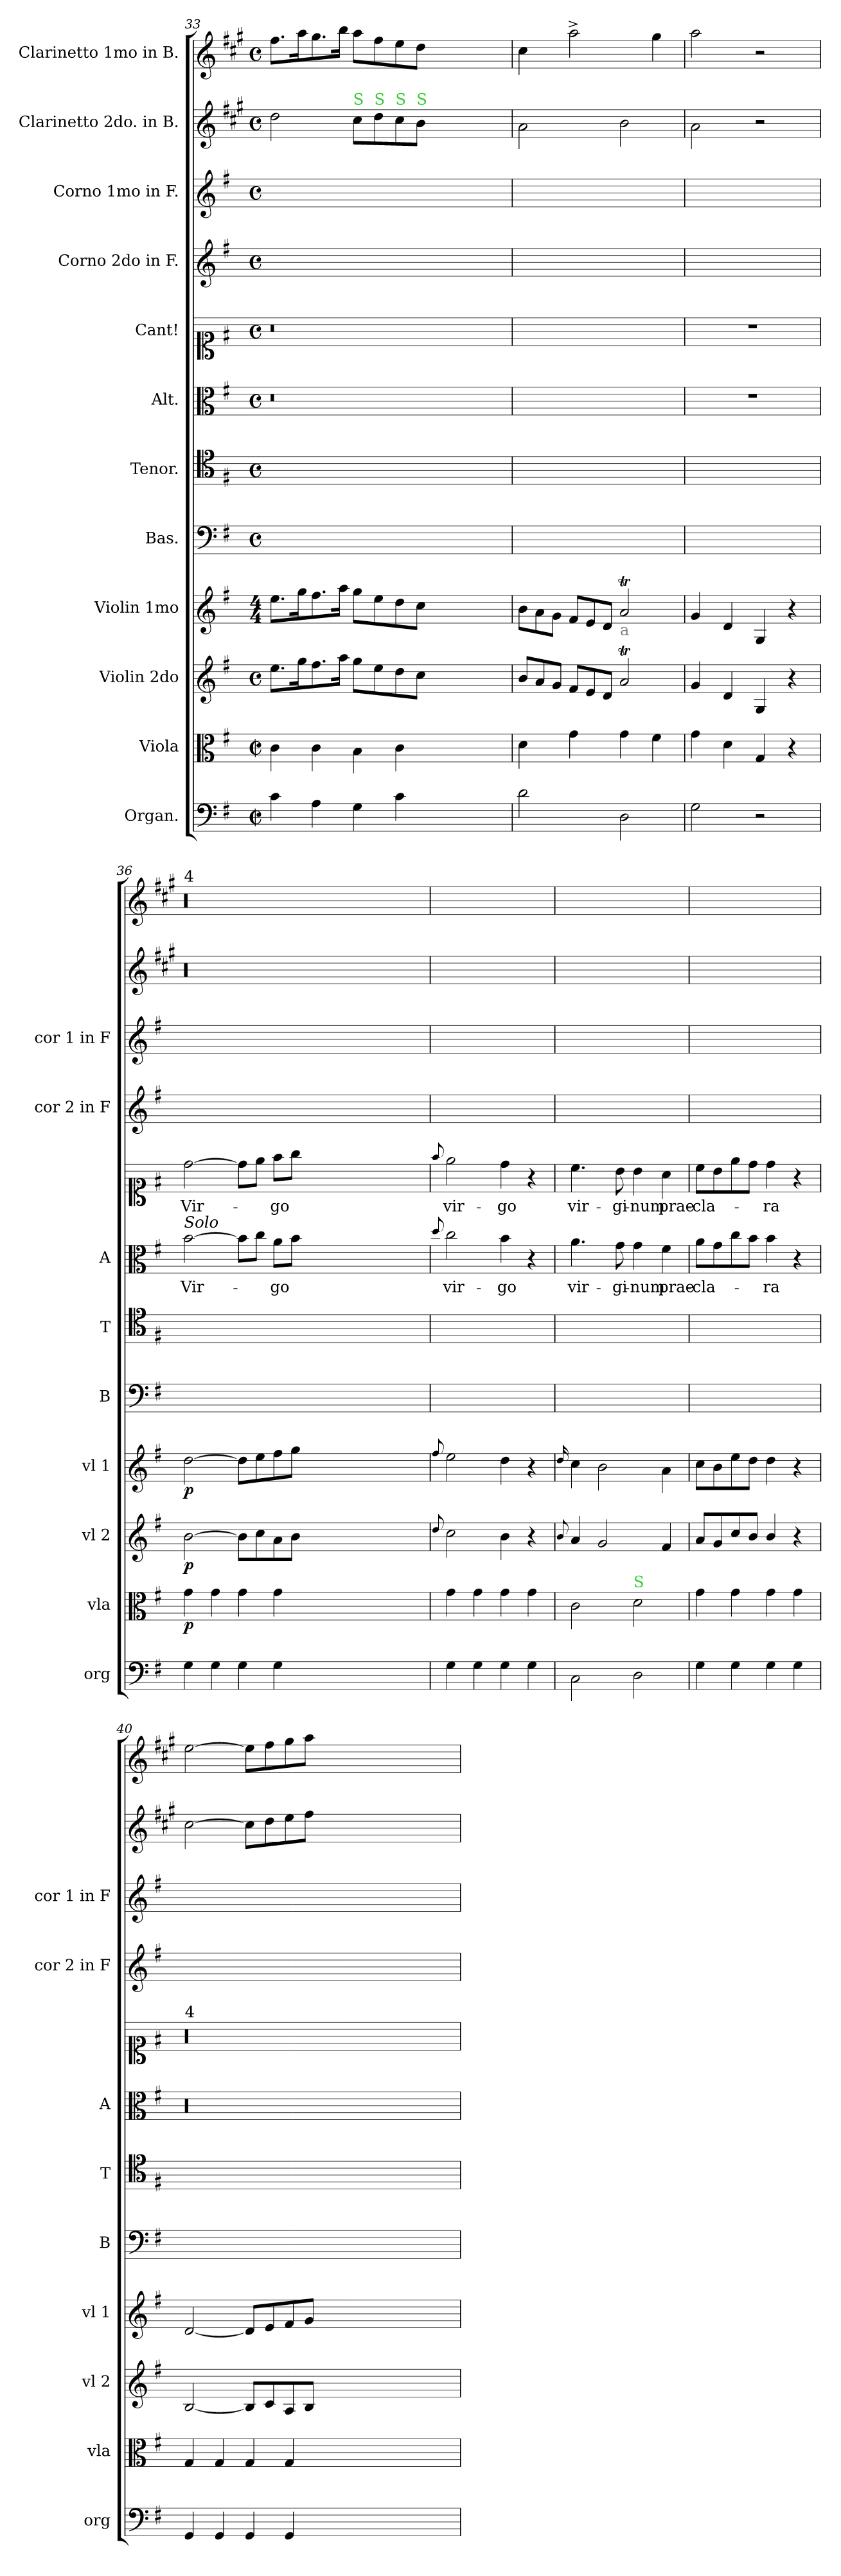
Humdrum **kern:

**kern	**dynam	**kern	**dynam	**kern	**dynam	**kern	**dynam	**kern	**kern	**kern	**text	**kern	**text	**kern	**kern	**kern	**kern
*part12	*part12	*part11	*part11	*part10	*part10	*part9	*part9	*part8	*part7	*part6	*part6	*part5	*part5	*part4	*part3	*part2	*part1
*staff12	*staff12	*staff11	*staff11	*staff10	*staff10	*staff9	*staff9	*staff8	*staff7	*staff6	*staff6	*staff5	*staff5	*staff4	*staff3	*staff2	*staff1
*I"Organ.	*	*I"Viola	*	*I"Violin 2do	*	*I"Violin 1mo	*	*I"Bas.	*I"Tenor.	*I"Alt.	*	*I"Cant!	*	*I"Corno 2do in F.	*I"Corno 1mo in F.	*I"Clarinetto 2do. in B.	*I"Clarinetto 1mo in B.
*I'org	*	*I'vla	*	*I'vl 2	*	*I'vl 1	*	*I'B	*I'T	*I'A	*	*	*	*I'cor 2 in F	*I'cor 1 in F	*	*
*clefF4	*	*clefC3	*	*clefG2	*	*clefG2	*	*clefF4	*clefC4	*clefC3	*	*clefC1	*	*clefG2	*clefG2	*clefG2	*clefG2
*	*	*	*	*	*	*	*	*	*	*	*	*	*	*ITrd4c7	*ITrd4c7	*ITrd1c2	*ITrd1c2
*k[f#]	*	*k[f#]	*	*k[f#]	*	*k[f#]	*	*k[f#]	*k[f#]	*k[f#]	*	*k[f#]	*	*k[]	*k[]	*k[f#]	*k[f#]
*G:	*	*G:	*	*G:	*	*G:	*	*G:	*G:	*G:	*	*G:	*	*	*	*G:	*G:
*M4/4	*	*M4/4	*	*M4/4	*	*M4/4	*	*M4/4	*M4/4	*M4/4	*	*M4/4	*	*M4/4	*M4/4	*M4/4	*M4/4
*met(c|)	*	*met(c|)	*	*met(c)	*	*	*	*met(c)	*met(c)	*met(c)	*	*met(c)	*	*met(c)	*met(c)	*met(c)	*met(c)
=33	=33	=33	=33	=33	=33	=33	=33	=33	=33	=33	=33	=33	=33	=33	=33	=33	=33
4c\	.	4c\	.	8.ee\L	.	8.ee\L	for	1ryy	1ryy	0r	.	0r	.	1ryy	1ryy	2cc\	8.ee\L
.	.	.	.	16gg\K	.	16gg\K	.	.	.	.	.	.	.	.	.	.	16gg\K
4A\	.	4c\	.	8.ff#\	.	8.ff#\	.	.	.	.	.	.	.	.	.	.	8.ff#\
.	.	.	.	16aa\Jk	.	16aa\Jk	.	.	.	.	.	.	.	.	.	.	16aa\Jk
!	!	!	!	!	!	!	!	!	!	!	!	!	!	!	!	!LO:TX:a:color=limegreen:t=S	!
4G\	.	4B\	.	8gg\L	.	8gg\L	.	.	.	.	.	.	.	.	.	8b\L	8gg\L
!	!	!	!	!	!	!	!	!	!	!	!	!	!	!	!	!LO:TX:a:color=limegreen:t=S	!
.	.	.	.	8ee\	.	8ee\	.	.	.	.	.	.	.	.	.	8cc\	8ee\
!	!	!	!	!	!	!	!	!	!	!	!	!	!	!	!	!LO:TX:a:color=limegreen:t=S	!
4c\	.	4c\	.	8dd\	.	8dd\	.	.	.	.	.	.	.	.	.	8b\	8dd\
!	!	!	!	!	!	!	!	!	!	!	!	!	!	!	!	!LO:TX:a:color=limegreen:t=S	!
.	.	.	.	8cc\J	.	8cc\J	.	.	.	.	.	.	.	.	.	8a\J	8cc\J
1ryy	.	1ryy	.	1ryy	.	1ryy	.	1ryy	1ryy	.	.	.	.	1ryy	1ryy	1ryy	1ryy
=34	=34	=34	=34	=34	=34	=34	=34	=34	=34	=34	=34	=34	=34	=34	=34	=34	=34
*	*	*	*	*Xtuplet	*	*Xtuplet	*	*	*	*	*	*	*	*	*	*	*
2d\	.	4d\	.	12b/L	.	12b\L	.	1ryy	1ryy	1ryy	.	1ryy	.	1ryy	1ryy	2g\	4b\
.	.	.	.	12a/	.	12a\	.	.	.	.	.	.	.	.	.	.	.
.	.	.	.	12g/J	.	12g\J	.	.	.	.	.	.	.	.	.	.	.
.	.	4g\	.	12f#/L	.	12f#/L	.	.	.	.	.	.	.	.	.	.	2gg^\
.	.	.	.	12e/	.	12e/	.	.	.	.	.	.	.	.	.	.	.
.	.	.	.	12d/J	.	12d/J	.	.	.	.	.	.	.	.	.	.	.
!	!	!	!	!	!	!LO:TX:b:color=grey:t=a	!	!	!	!	!	!	!	!	!	!	!
2D\	.	4g\	.	2aT/	.	2aT/	.	.	.	.	.	.	.	.	.	2a\	.
.	.	4f#\	.	.	.	.	.	.	.	.	.	.	.	.	.	.	4ff#
=35	=35	=35	=35	=35	=35	=35	=35	=35	=35	=35	=35	=35	=35	=35	=35	=35	=35
2G\	.	4g\	.	4g/	.	4g/	.	1ryy	1ryy	1r	.	1r	.	1ryy	1ryy	2g\	2gg\
.	.	4d\	.	4d/	.	4d/	.	.	.	.	.	.	.	.	.	.	.
2r	.	4G/	.	4G/	.	4G/	.	.	.	.	.	.	.	.	.	2r	2r
.	.	4r	.	4r	.	4r	.	.	.	.	.	.	.	.	.	.	.
=36	=36	=36	=36	=36	=36	=36	=36	=36	=36	=36	=36	=36	=36	=36	=36	=36	=36
!	!	!	!	!	!	!	!	!	!	!	!	!	!	!	!	!	!LO:TX:a:t=4
!	!	!	!	!	!	!	!	!	!	!LO:TX:a:i:t=Solo	!	!	!	!	!	!	!
4G\	p&colon;	4g\	p	[2b	p	[2dd\	p.	1ryy	1ryy	[2b	Vir-	[2dd	Vir-	1ryy	1ryy	00r	00r
4G\	.	4g\	.	.	.	.	.	.	.	.	.	.	.	.	.	.	.
4G\	.	4g\	.	8bL]	.	8dd\L]	.	.	.	8bL]	.	8ddL]	.	.	.	.	.
.	.	.	.	8cc\	.	8ee\	.	.	.	8cc\J	.	8eeJ	.	.	.	.	.
4G\	.	4g\	.	8a\	.	8ff#\	.	.	.	8a\L	-go	8ff#\L	-go	.	.	.	.
.	.	.	.	8b\J	.	8gg\J	.	.	.	8b\J	.	8gg\J	.	.	.	.	.
0.ryy	.	0.ryy	.	0.ryy	.	0.ryy	.	0.ryy	0.ryy	0.ryy	.	0.ryy	.	0.ryy	0.ryy	.	.
=37	=37	=37	=37	=37	=37	=37	=37	=37	=37	=37	=37	=37	=37	=37	=37	=37	=37
.	.	.	.	8qqdd/	.	8qqff#/	.	.	.	8qqdd/	.	8qqff#/	.	.	.	.	.
4G\	.	4g\	.	2cc\	.	2ee\	.	1ryy	1ryy	2cc\	vir-	2ee\	vir-	1ryy	1ryy	1ryy	1ryy
4G\	.	4g\	.	.	.	.	.	.	.	.	.	.	.	.	.	.	.
4G\	.	4g\	.	4b\	.	4dd\	.	.	.	4b\	-go	4dd\	-go	.	.	.	.
4G\	.	4g\	.	4r	.	4r	.	.	.	4r	.	4r	.	.	.	.	.
=38	=38	=38	=38	=38	=38	=38	=38	=38	=38	=38	=38	=38	=38	=38	=38	=38	=38
.	.	.	.	8qqb/	.	16qqdd/	.	.	.	.	.	.	.	.	.	.	.
2C\	.	2c\	.	4a/	.	4cc\	.	1ryy	1ryy	4.a\	vir-	4.cc\	vir-	1ryy	1ryy	1ryy	1ryy
.	.	.	.	2g/	.	2b\	.	.	.	.	.	.	.	.	.	.	.
.	.	.	.	.	.	.	.	.	.	8g\	-gi-	8b\	-gi-	.	.	.	.
!	!	!LO:TX:a:color=limegreen:t=S	!	!	!	!	!	!	!	!	!	!	!	!	!	!	!
2D\	.	2d\	.	.	.	.	.	.	.	4g\	-num	4b\	-num	.	.	.	.
.	.	.	.	4f#/	.	4a\	.	.	.	4f#\	prae-	4a\	prae-	.	.	.	.
=39	=39	=39	=39	=39	=39	=39	=39	=39	=39	=39	=39	=39	=39	=39	=39	=39	=39
4G\	.	4g\	.	8a/L	.	8cc\L	.	1ryy	1ryy	8a\L	-cla-	8cc\L	-cla-	1ryy	1ryy	1ryy	1ryy
.	.	.	.	8g/	.	8b\	.	.	.	8g\	.	8b\	.	.	.	.	.
4G\	.	4g\	.	8cc/	.	8ee\	.	.	.	8cc\	.	8ee\	.	.	.	.	.
.	.	.	.	8b/J	.	8dd\J	.	.	.	8b\J	.	8dd\J	.	.	.	.	.
4G\	.	4g\	.	4b/	.	4dd\	.	.	.	4b\	-ra	4dd\	-ra	.	.	.	.
4G\	.	4g\	.	4r	.	4r	.	.	.	4r	.	4r	.	.	.	.	.
=40	=40	=40	=40	=40	=40	=40	=40	=40	=40	=40	=40	=40	=40	=40	=40	=40	=40
!	!	!	!	!	!	!	!	!	!	!	!	!LO:TX:a:t=4	!	!	!	!	!
4GG/	.	4G/	.	[2B	.	[2d	.	1ryy	1ryy	00r	.	00r	.	1ryy	1ryy	[2b	[2dd
4GG/	.	4G/	.	.	.	.	.	.	.	.	.	.	.	.	.	.	.
4GG/	.	4G/	.	8BL]	.	8dL]	.	.	.	.	.	.	.	.	.	8bL]	8ddL]
.	.	.	.	8c/	.	8e/	.	.	.	.	.	.	.	.	.	8cc\	8ee\
4GG/	.	4G/	.	8A/	.	8f#/	.	.	.	.	.	.	.	.	.	8dd	8ff#\
.	.	.	.	8B/J	.	8g/J	.	.	.	.	.	.	.	.	.	8eeJ	8gg\J
0.ryy	.	0.ryy	.	0.ryy	.	0.ryy	.	0.ryy	0.ryy	.	.	.	.	0.ryy	0.ryy	0.ryy	0.ryy
=	=	=	=	=	=	=	=	=	=	=	=	=	=	=	=	=	=
*-	*-	*-	*-	*-	*-	*-	*-	*-	*-	*-	*-	*-	*-	*-	*-	*-	*-
